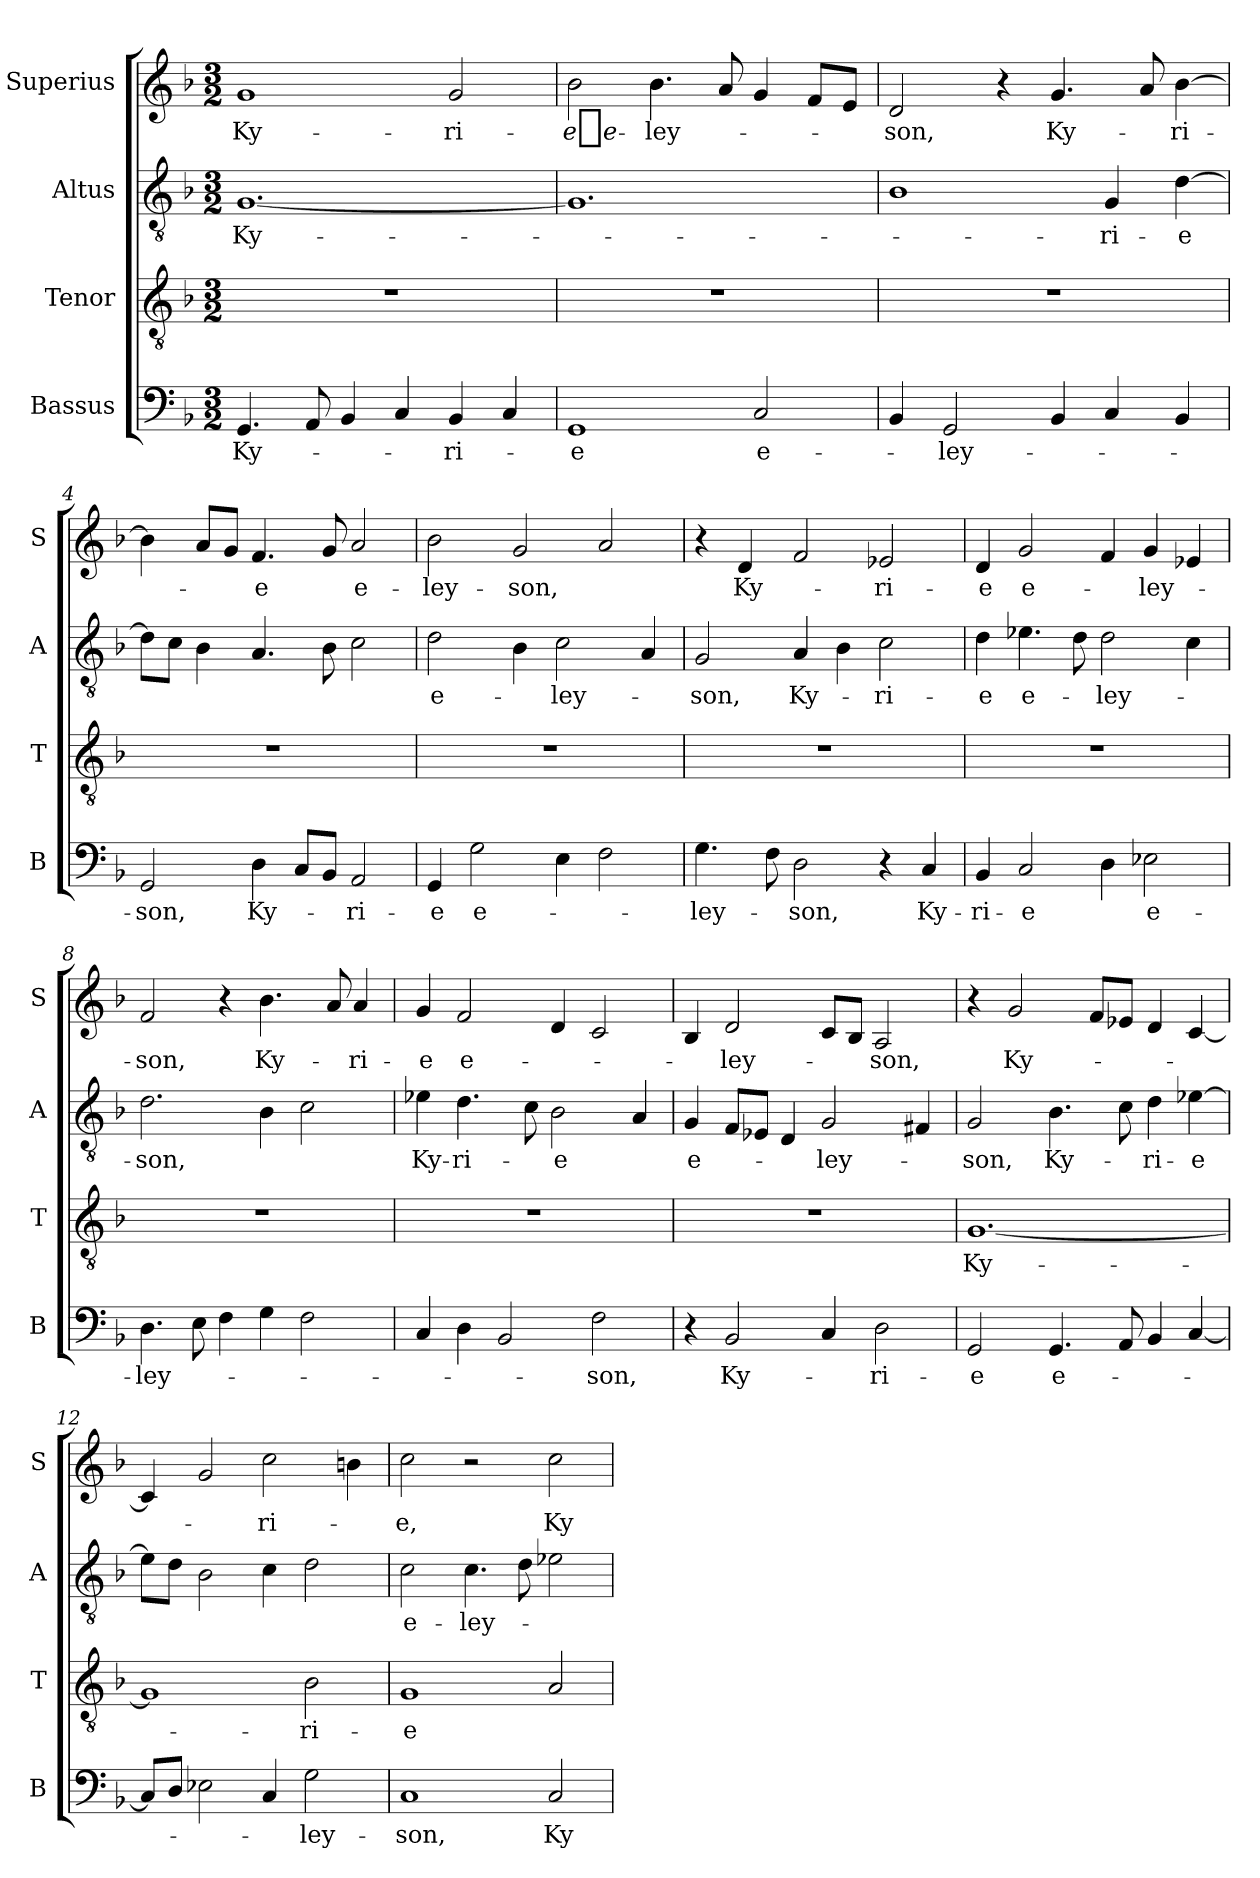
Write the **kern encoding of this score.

**kern	**text	**kern	**text	**kern	**text	**kern	**text
*part4	*part4	*part3	*part3	*part2	*part2	*part1	*part1
*staff4	*staff4	*staff3	*staff3	*staff2	*staff2	*staff1	*staff1
*I"Bassus	*	*I"Tenor	*	*I"Altus	*	*I"Superius	*
*I'B	*	*I'T	*	*I'A	*	*I'S	*
*clefF4	*	*clefGv2	*	*clefGv2	*	*clefG2	*
*k[b-]	*	*k[b-]	*	*k[b-]	*	*k[b-]	*
*M3/2	*	*M3/2	*	*M3/2	*	*M3/2	*
=1	=1	=1	=1	=1	=1	=1	=1
4.GG	Ky-	2%3r	.	[1.G	Ky-	1g	Ky-
8AA	.	.	.	.	.	.	.
4BB-	.	.	.	.	.	.	.
4C	.	.	.	.	.	.	.
4BB-	-ri-	.	.	.	.	2g	-ri-
4C	.	.	.	.	.	.	.
=2	=2	=2	=2	=2	=2	=2	=2
1GG	-e	1.r	.	1.G]	.	2b-	-e_<i>e</i>-
!	!	!	!	!	!	!	!LO:LY:i
.	.	.	.	.	.	4.b-	-ley-
.	.	.	.	.	.	8a	.
!	!LO:LY:i	!	!	!	!	!	!
2C	e-	.	.	.	.	4g	.
.	.	.	.	.	.	8fL	.
.	.	.	.	.	.	8eJ	.
=3	=3	=3	=3	=3	=3	=3	=3
!	!	!	!	!	!	!	!LO:LY:i
4BB-	.	1.r	.	1B-	.	2d	-son,
!	!LO:LY:i	!	!	!	!	!	!
2GG	-ley-	.	.	.	.	.	.
.	.	.	.	.	.	4r	.
!	!	!	!	!	!	!	!LO:LY:i
4BB-	.	.	.	.	.	4.g	Ky-
4C	.	.	.	4G	-ri-	.	.
.	.	.	.	.	.	8a	.
!	!	!	!	!	!	!	!LO:LY:i
4BB-	.	.	.	[4d	-e	[4b-	-ri-
=4	=4	=4	=4	=4	=4	=4	=4
!	!LO:LY:i	!	!	!	!	!	!
2GG	-son,	1.r	.	8dL]	.	4b-]	.
.	.	.	.	8cJ	.	.	.
.	.	.	.	4B-	.	8aL	.
.	.	.	.	.	.	8gJ	.
!	!LO:LY:i	!	!	!	!	!	!LO:LY:i
4D	Ky-	.	.	4.A	.	4.f	-e
8CL	.	.	.	.	.	.	.
8BB-J	.	.	.	8B-	.	8g	.
!	!LO:LY:i	!	!	!	!	!	!LO:LY:i
2AA	-ri-	.	.	2c	.	2a	e-
=5	=5	=5	=5	=5	=5	=5	=5
!	!LO:LY:i	!	!	!	!LO:LY:i	!	!LO:LY:i
4GG	-e	1.r	.	2d	e-	2b-	-ley-
!	!LO:LY:i	!	!	!	!	!	!
2G	e-	.	.	.	.	.	.
!	!	!	!	!	!	!	!LO:LY:i
.	.	.	.	4B-	.	2g	-son,
!	!	!	!	!	!LO:LY:i	!	!
4E	.	.	.	2c	-ley-	.	.
2F	.	.	.	.	.	2a	.
.	.	.	.	4A	.	.	.
=6	=6	=6	=6	=6	=6	=6	=6
!	!LO:LY:i	!	!	!	!LO:LY:i	!	!
4.G	-ley-	1.r	.	2G	-son,	4r	.
!	!	!	!	!	!	!	!LO:LY:i
.	.	.	.	.	.	4d	Ky-
8F	.	.	.	.	.	.	.
!	!LO:LY:i	!	!	!	!LO:LY:i	!	!
2D	-son,	.	.	4A	Ky-	2f	.
.	.	.	.	4B-	.	.	.
!	!	!	!	!	!LO:LY:i	!	!LO:LY:i
4r	.	.	.	2c	-ri-	2e-i	-ri-
!	!LO:LY:i	!	!	!	!	!	!
4C	Ky-	.	.	.	.	.	.
=7	=7	=7	=7	=7	=7	=7	=7
!	!LO:LY:i	!	!	!	!LO:LY:i	!	!LO:LY:i
4BB-	-ri-	1.r	.	4d	-e	4d	-e
!	!LO:LY:i	!	!	!	!LO:LY:i	!	!LO:LY:i
2C	-e	.	.	4.e-X	e-	2g	e-
.	.	.	.	8d	.	.	.
!	!	!	!	!	!LO:LY:i	!	!
4D	.	.	.	2d	-ley-	4f	.
!	!LO:LY:i	!	!	!	!	!	!LO:LY:i
2E-X	e-	.	.	.	.	4g	-ley-
.	.	.	.	4c	.	4e-X	.
=8	=8	=8	=8	=8	=8	=8	=8
!	!LO:LY:i	!	!	!	!LO:LY:i	!	!LO:LY:i
4.D	-ley-	1.r	.	2.d	-son,	2f	-son,
8E	.	.	.	.	.	.	.
4F	.	.	.	.	.	4r	.
!	!	!	!	!	!	!	!LO:LY:i
4G	.	.	.	4B-	.	4.b-	Ky-
2F	.	.	.	2c	.	.	.
.	.	.	.	.	.	8a	.
!	!	!	!	!	!	!	!LO:LY:i
.	.	.	.	.	.	4a	-ri-
=9	=9	=9	=9	=9	=9	=9	=9
!	!	!	!	!	!LO:LY:i	!	!LO:LY:i
4C	.	1.r	.	4e-X	Ky-	4g	-e
!	!	!	!	!	!LO:LY:i	!	!LO:LY:i
4D	.	.	.	4.d	-ri-	2f	e-
2BB-	.	.	.	.	.	.	.
.	.	.	.	8c	.	.	.
!	!	!	!	!	!LO:LY:i	!	!
.	.	.	.	2B-	-e	4d	.
!	!LO:LY:i	!	!	!	!	!	!
2F	-son,	.	.	.	.	2c	.
.	.	.	.	4A	.	.	.
=10	=10	=10	=10	=10	=10	=10	=10
!	!	!	!	!	!LO:LY:i	!	!
4r	.	1.r	.	4G	e-	4B-	.
!	!LO:LY:i	!	!	!	!	!	!LO:LY:i
2BB-	Ky-	.	.	8FL	.	2d	-ley-
.	.	.	.	8E-iJ	.	.	.
.	.	.	.	4D	.	.	.
!	!	!	!	!	!LO:LY:i	!	!
4C	.	.	.	2G	-ley-	8cL	.
.	.	.	.	.	.	8B-J	.
!	!LO:LY:i	!	!	!	!	!	!LO:LY:i
2D	-ri-	.	.	.	.	2A	-son,
.	.	.	.	4F#X	.	.	.
=11	=11	=11	=11	=11	=11	=11	=11
!	!LO:LY:i	!	!LO:LY:i	!	!LO:LY:i	!	!
2GG	-e	[1.G	Ky-	2G	-son,	4r	.
!	!	!	!	!	!	!	!LO:LY:i
.	.	.	.	.	.	2g	Ky-
!	!LO:LY:i	!	!	!	!LO:LY:i	!	!
4.GG	e-	.	.	4.B-	Ky-	.	.
.	.	.	.	.	.	8fL	.
8AA	.	.	.	8c	.	8e-iJ	.
!	!	!	!	!	!LO:LY:i	!	!
4BB-	.	.	.	4d	-ri-	4d	.
!	!	!	!	!	!LO:LY:i	!	!
[4C	.	.	.	[4e-X	-e	[4c	.
=12	=12	=12	=12	=12	=12	=12	=12
8CL]	.	1G]	.	8e-L]	.	4c]	.
8DJ	.	.	.	8dJ	.	.	.
2E-X	.	.	.	2B-	.	2g	.
!	!	!	!	!	!	!	!LO:LY:i
4C	.	.	.	4c	.	2cc	-ri-
!	!LO:LY:i	!	!LO:LY:i	!	!	!	!
2G	-ley-	2B-	-ri-	2d	.	.	.
.	.	.	.	.	.	4bn	.
=13	=13	=13	=13	=13	=13	=13	=13
!	!LO:LY:i	!	!LO:LY:i	!	!LO:LY:i	!	!LO:LY:i
1C	-son,	1G	-e	2c	e-	2cc	-e,
!	!	!	!	!	!LO:LY:i	!	!
.	.	.	.	4.c	-ley-	2r	.
.	.	.	.	8d	.	.	.
!	!LO:LY:i	!	!	!	!	!	!LO:LY:i
2C	Ky-	2A	.	2e-X	.	2cc	Ky-
=	=	=	=	=	=	=	=
*-	*-	*-	*-	*-	*-	*-	*-
